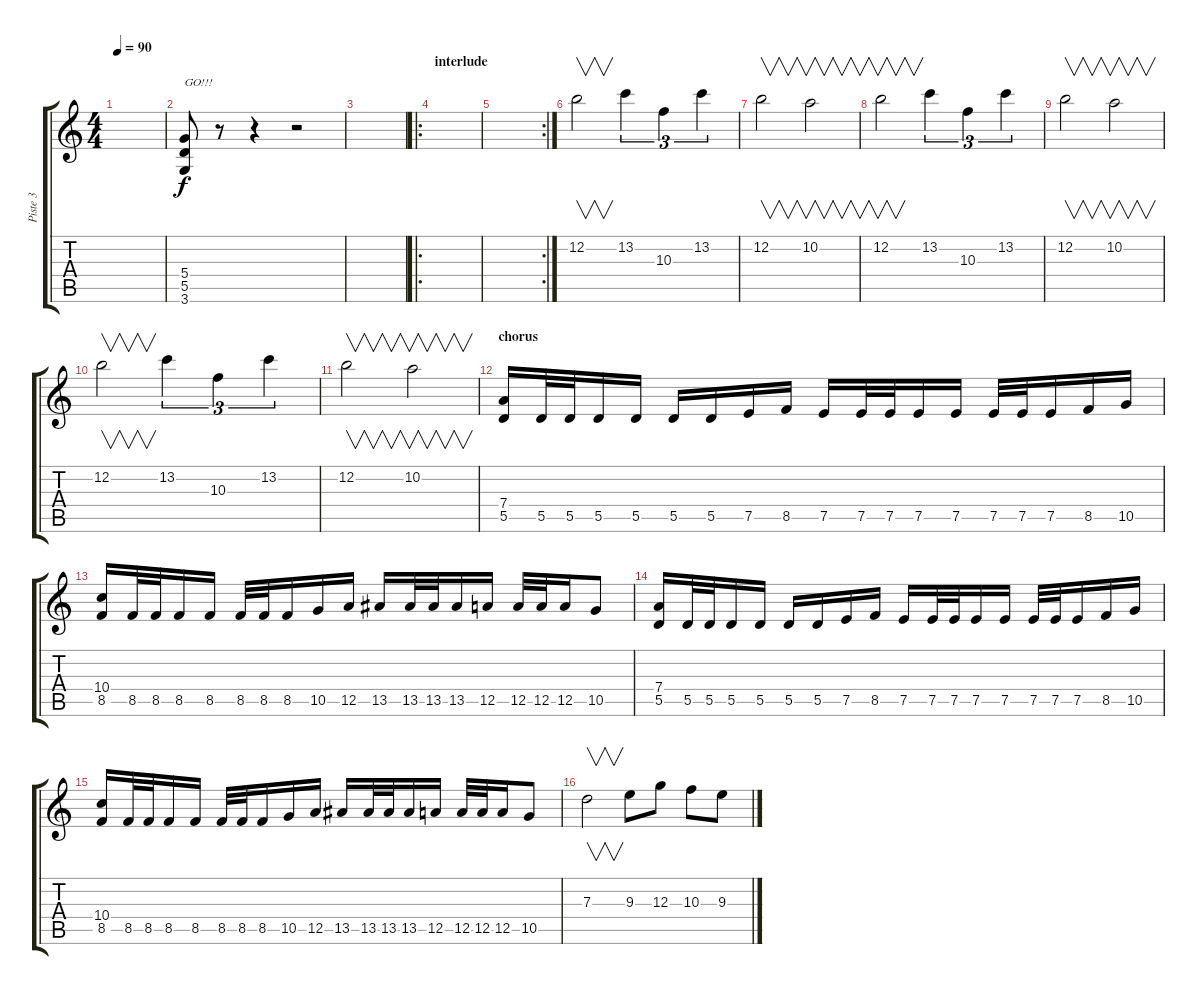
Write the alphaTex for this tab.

\track ("Piste 3" "Piste 3") {instrument distortionguitar}
\staff {score tabs}
\tuning (E4 B3 G3 D3 A2 E2) {hide}
\ts (4 4)
\tempo 90
\clef g2
\ks c
|
(5.4 5.5 3.6).8{txt "GO!!!"} r.8 r.4 r.2 |
|
\ro
\section ("" "interlude")
|
\rc 2
|
12.2.2{v} 13.2.4{tu (3 2)} 10.3.4{tu (3 2)} 13.2.4{tu (3 2)} |
12.2.2{v} 10.2.2{v} |
12.2.2{v} 13.2.4{tu (3 2)} 10.3.4{tu (3 2)} 13.2.4{tu (3 2)} |
12.2.2{v} 10.2.2{v} |
12.2.2{v} 13.2.4{tu (3 2)} 10.3.4{tu (3 2)} 13.2.4{tu (3 2)} |
12.2.2{v} 10.2.2{v} |
\section ("" "chorus")
(7.4 5.5).16 5.5.32 5.5.32 5.5.16 5.5.16 5.5.16 5.5.16 7.5.16 8.5.16 7.5.16 7.5.32 7.5.32 7.5.16 7.5.16 7.5.32 7.5.32 7.5.16 8.5.16 10.5.16 |
(10.4 8.5).16 8.5.32 8.5.32 8.5.16 8.5.16 8.5.32 8.5.32 8.5.16 10.5.16 12.5.16 13.5.16 13.5.32 13.5.32 13.5.16 12.5.16 12.5.32 12.5.32 12.5.16 10.5.8 |
(7.4 5.5).16 5.5.32 5.5.32 5.5.16 5.5.16 5.5.16 5.5.16 7.5.16 8.5.16 7.5.16 7.5.32 7.5.32 7.5.16 7.5.16 7.5.32 7.5.32 7.5.16 8.5.16 10.5.16 |
(10.4 8.5).16 8.5.32 8.5.32 8.5.16 8.5.16 8.5.32 8.5.32 8.5.16 10.5.16 12.5.16 13.5.16 13.5.32 13.5.32 13.5.16 12.5.16 12.5.32 12.5.32 12.5.16 10.5.8 |
7.3.2{v} 9.3.8 12.3.8 10.3.8 9.3.8
